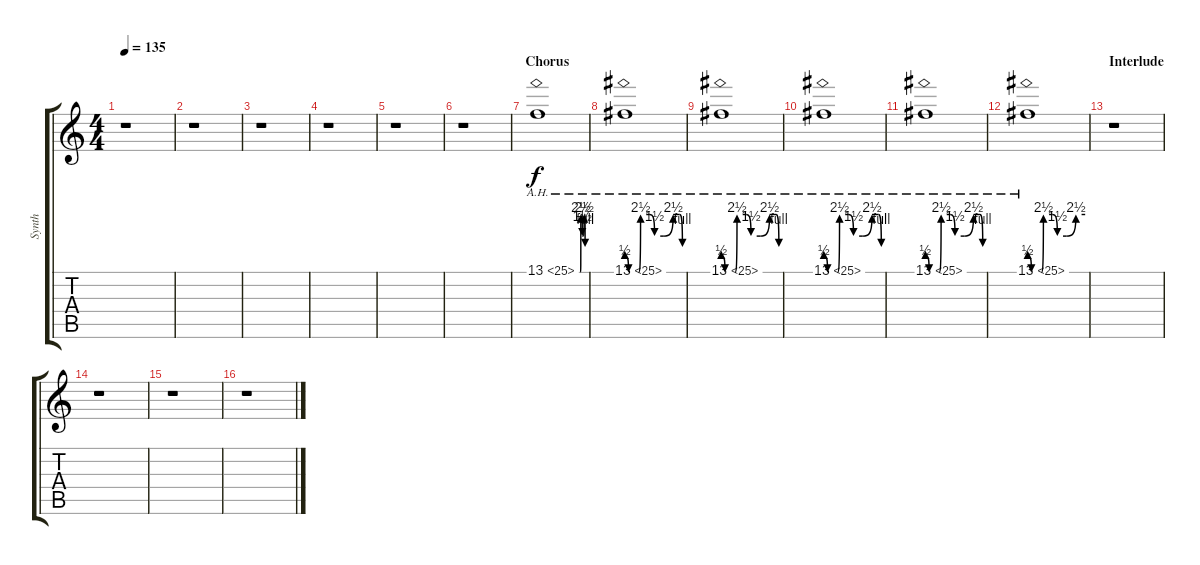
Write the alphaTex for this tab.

\track ("Synth" "Synth") {instrument lead5charang}
\staff {score tabs}
\tuning (E4 B3 G3 D3 A2 E2) {hide}
\ts (4 4)
\tempo 135
\clef g2
\ks c
r.1{dy f} |
r.1 |
r.1 |
r.1 |
r.1 |
r.1 |
\section ("" "Chorus")
13.1{be (custom 0 0 13 0 15 10 25 10 30 6 40 6 50 10 57 10 60 4) ah 12}.1{volume 12 instrument lead5charang} |
13.1{be (custom 0 2 2 0 13 0 15 10 25 10 30 6 40 6 50 10 57 10 60 4) ah 12}.1{volume 12 instrument lead5charang} |
13.1{be (custom 0 2 2 0 13 0 15 10 25 10 30 6 40 6 50 10 57 10 60 4) ah 12}.1{volume 12 instrument lead5charang} |
13.1{be (custom 0 2 2 0 13 0 15 10 25 10 30 6 40 6 50 10 57 10 60 4) ah 12}.1{volume 12 instrument lead5charang} |
13.1{be (custom 0 2 2 0 13 0 15 10 25 10 30 6 40 6 50 10 57 10 60 4) ah 12}.1{volume 12 instrument lead5charang} |
13.1{be (custom 0 2 2 0 13 0 15 10 25 10 30 6 40 6 50 10 60 10) ah 12}.1{volume 12 instrument lead5charang} |
\section ("" "Interlude")
r.1 |
r.1 |
r.1 |
r.1
